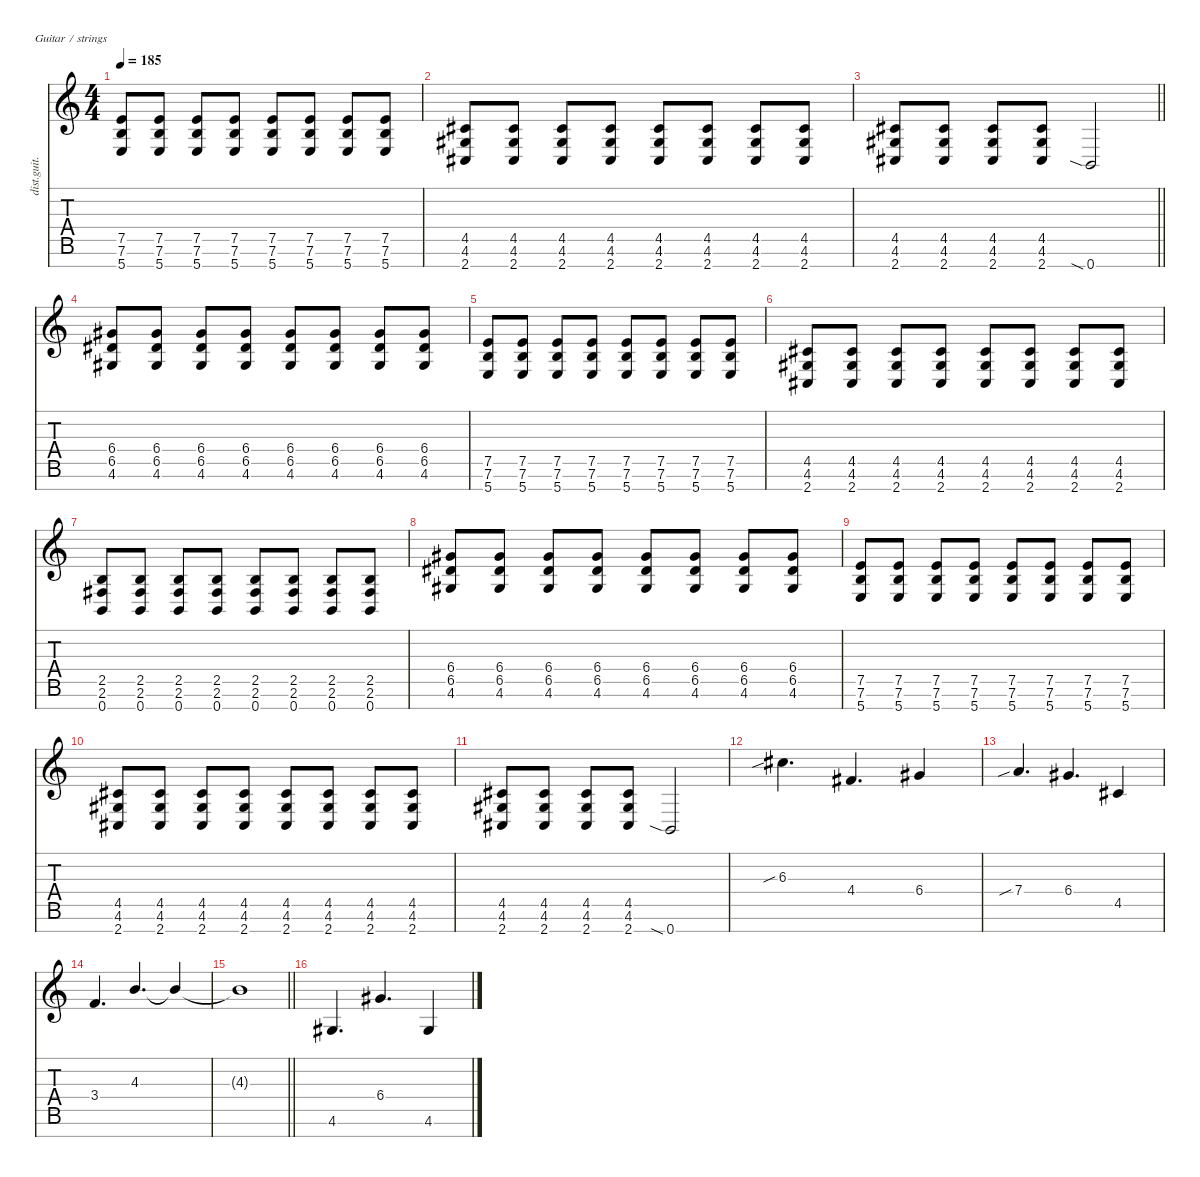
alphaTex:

\defaultSystemsLayout 4
\hideDynamics
\bracketExtendMode nobrackets
\track ("Distortion Guitar - Zoli" "dist.guit.") {instrument distortionguitar}
\staff {score tabs}
\tuning (E4 B3 G3 D3 A2 E2 B1)
\ts (4 4)
\tempo 185
\clef g2
\ks c
(7.5 7.6 5.7).8{dy f beam Up} (7.5 7.6 5.7).8{beam Up} (7.5 7.6 5.7).8{beam Up} (7.5 7.6 5.7).8{beam Up} (7.5 7.6 5.7).8{beam Up} (7.5 7.6 5.7).8{beam Up} (7.5 7.6 5.7).8{beam Up} (7.5 7.6 5.7).8{beam Up} |
(4.5{acc #} 4.6{acc #} 2.7{acc #}).8{beam Up} (4.5{acc #} 4.6{acc #} 2.7{acc #}).8{beam Up} (4.5{acc #} 4.6{acc #} 2.7{acc #}).8{beam Up} (4.5{acc #} 4.6{acc #} 2.7{acc #}).8{beam Up} (4.5{acc #} 4.6{acc #} 2.7{acc #}).8{beam Up} (4.5{acc #} 4.6{acc #} 2.7{acc #}).8{beam Up} (4.5{acc #} 4.6{acc #} 2.7{acc #}).8{beam Up} (4.5{acc #} 4.6{acc #} 2.7{acc #}).8{beam Up} |
\barLineRight lightlight
(4.5{acc #} 4.6{acc #} 2.7{acc #}).8{beam Up} (4.5{acc #} 4.6{acc #} 2.7{acc #}).8{beam Up} (4.5{acc #} 4.6{acc #} 2.7{acc #}).8{beam Up} (4.5{acc #} 4.6{acc #} 2.7{acc #}).8{beam Up} 0.7{sia}.2{beam Up} |
(6.4{acc #} 6.5{acc #} 4.6{acc #}).8{beam Up} (6.4{acc #} 6.5{acc #} 4.6{acc #}).8{beam Up} (6.4{acc #} 6.5{acc #} 4.6{acc #}).8{beam Up} (6.4{acc #} 6.5{acc #} 4.6{acc #}).8{beam Up} (6.4{acc #} 6.5{acc #} 4.6{acc #}).8{beam Up} (6.4{acc #} 6.5{acc #} 4.6{acc #}).8{beam Up} (6.4{acc #} 6.5{acc #} 4.6{acc #}).8{beam Up} (6.4{acc #} 6.5{acc #} 4.6{acc #}).8{beam Up} |
(7.5 7.6 5.7).8{beam Up} (7.5 7.6 5.7).8{beam Up} (7.5 7.6 5.7).8{beam Up} (7.5 7.6 5.7).8{beam Up} (7.5 7.6 5.7).8{beam Up} (7.5 7.6 5.7).8{beam Up} (7.5 7.6 5.7).8{beam Up} (7.5 7.6 5.7).8{beam Up} |
(4.5{acc #} 4.6{acc #} 2.7{acc #}).8{beam Up} (4.5{acc #} 4.6{acc #} 2.7{acc #}).8{beam Up} (4.5{acc #} 4.6{acc #} 2.7{acc #}).8{beam Up} (4.5{acc #} 4.6{acc #} 2.7{acc #}).8{beam Up} (4.5{acc #} 4.6{acc #} 2.7{acc #}).8{beam Up} (4.5{acc #} 4.6{acc #} 2.7{acc #}).8{beam Up} (4.5{acc #} 4.6{acc #} 2.7{acc #}).8{beam Up} (4.5{acc #} 4.6{acc #} 2.7{acc #}).8{beam Up} |
(2.5 2.6{acc #} 0.7).8{beam Up} (2.5 2.6{acc #} 0.7).8{beam Up} (2.5 2.6{acc #} 0.7).8{beam Up} (2.5 2.6{acc #} 0.7).8{beam Up} (2.5 2.6{acc #} 0.7).8{beam Up} (2.5 2.6{acc #} 0.7).8{beam Up} (2.5 2.6{acc #} 0.7).8{beam Up} (2.5 2.6{acc #} 0.7).8{beam Up} |
(6.4{acc #} 6.5{acc #} 4.6{acc #}).8{beam Up} (6.4{acc #} 6.5{acc #} 4.6{acc #}).8{beam Up} (6.4{acc #} 6.5{acc #} 4.6{acc #}).8{beam Up} (6.4{acc #} 6.5{acc #} 4.6{acc #}).8{beam Up} (6.4{acc #} 6.5{acc #} 4.6{acc #}).8{beam Up} (6.4{acc #} 6.5{acc #} 4.6{acc #}).8{beam Up} (6.4{acc #} 6.5{acc #} 4.6{acc #}).8{beam Up} (6.4{acc #} 6.5{acc #} 4.6{acc #}).8{beam Up} |
(7.5 7.6 5.7).8{beam Up} (7.5 7.6 5.7).8{beam Up} (7.5 7.6 5.7).8{beam Up} (7.5 7.6 5.7).8{beam Up} (7.5 7.6 5.7).8{beam Up} (7.5 7.6 5.7).8{beam Up} (7.5 7.6 5.7).8{beam Up} (7.5 7.6 5.7).8{beam Up} |
(4.5{acc #} 4.6{acc #} 2.7{acc #}).8{beam Up} (4.5{acc #} 4.6{acc #} 2.7{acc #}).8{beam Up} (4.5{acc #} 4.6{acc #} 2.7{acc #}).8{beam Up} (4.5{acc #} 4.6{acc #} 2.7{acc #}).8{beam Up} (4.5{acc #} 4.6{acc #} 2.7{acc #}).8{beam Up} (4.5{acc #} 4.6{acc #} 2.7{acc #}).8{beam Up} (4.5{acc #} 4.6{acc #} 2.7{acc #}).8{beam Up} (4.5{acc #} 4.6{acc #} 2.7{acc #}).8{beam Up} |
(4.5{acc #} 4.6{acc #} 2.7{acc #}).8{beam Up} (4.5{acc #} 4.6{acc #} 2.7{acc #}).8{beam Up} (4.5{acc #} 4.6{acc #} 2.7{acc #}).8{beam Up} (4.5{acc #} 4.6{acc #} 2.7{acc #}).8{beam Up} 0.7{sia}.2{beam Up} |
6.3{sib acc #}.4{d beam Down} 4.4{acc #}.4{d beam Up} 6.4{acc #}.4{beam Up} |
7.4{sib}.4{d beam Up} 6.4{acc #}.4{d beam Up} 4.5{acc #}.4{beam Up} |
3.4.4{d beam Up} 4.3.4{d beam Up} 4.3{t}.4{beam Up} |
\barLineRight lightlight
4.3{t}.1{beam Down} |
4.6{acc #}.4{d beam Up} 6.4{acc #}.4{d beam Up} 4.6{acc #}.4{beam Up}
